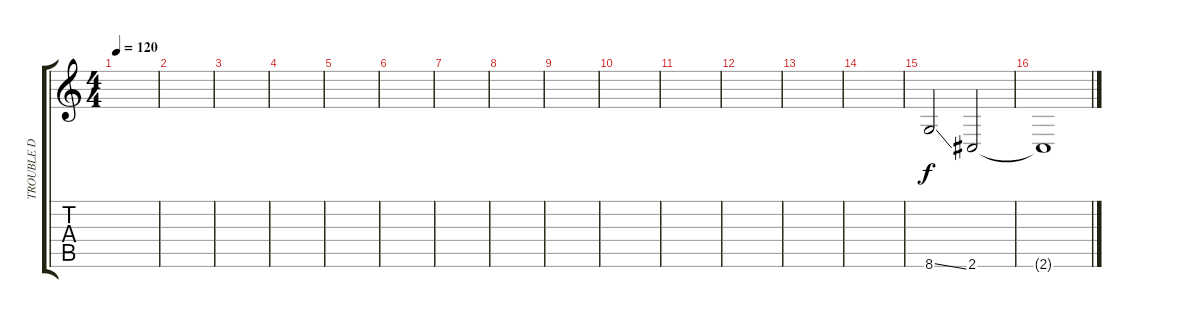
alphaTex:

\track ("TROUBLE D" "TROUBLE D") {instrument electricbassfinger}
\staff {score tabs}
\tuning (Db4 Ab3 E3 B2 Gb2 B1) {hide}
\ts (4 4)
\tempo 120
\clef g2
\ks c
|
|
|
|
|
|
|
|
|
|
|
|
|
|
8.6{ss}.2 2.6.2 |
2.6{t}.1{dy f}
